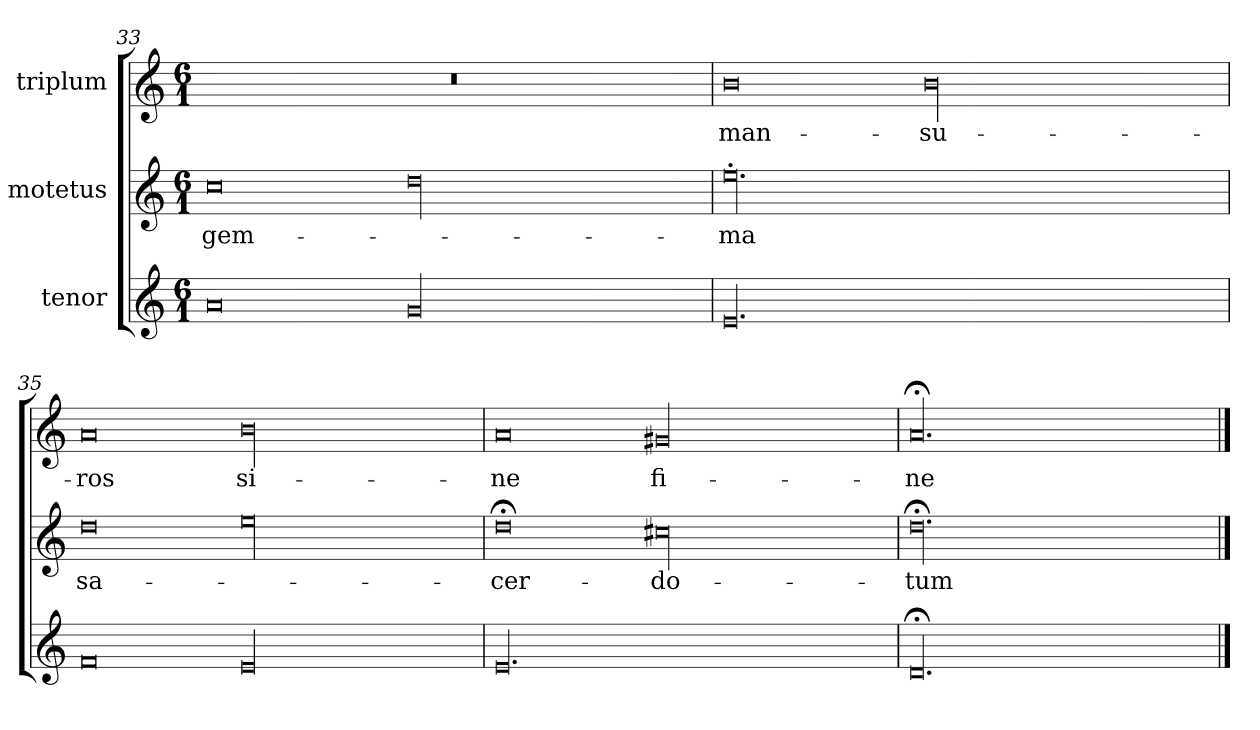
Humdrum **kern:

**kern	**kern	**text	**kern	**text
*part3	*part2	*part2	*part1	*part1
*staff3	*staff2	*staff2	*staff1	*staff1
*I"tenor	*I"motetus	*	*I"triplum	*
*clefG2	*clefG2	*	*clefG2	*
*k[]	*k[]	*	*k[]	*
*C:	*C:	*	*C:	*
*M6/1	*M6/1	*	*M6/1	*
=33	=33	=33	=33	=33
0a/	0cc\	gem-	00.r	.
00g/	00dd\	.	.	.
=34	=34	=34	=34	=34
00.e/	00.ee'\	-ma	0b\	man-
.	.	.	00b\	-su-
=35	=35	=35	=35	=35
0f/	0dd\	sa-	0a/	-ros
00e/	00ee\	.	00b\	si-
=36	=36	=36	=36	=36
00.e/	0dd;<\	-cer-	0a/	-ne
.	00cc#X\	-do-	00g#X/	fi-
=37	=37	=37	=37	=37
00.d;</	00.dd;<\	-tum	00.a;</	-ne
==	==	==	==	==
*-	*-	*-	*-	*-
